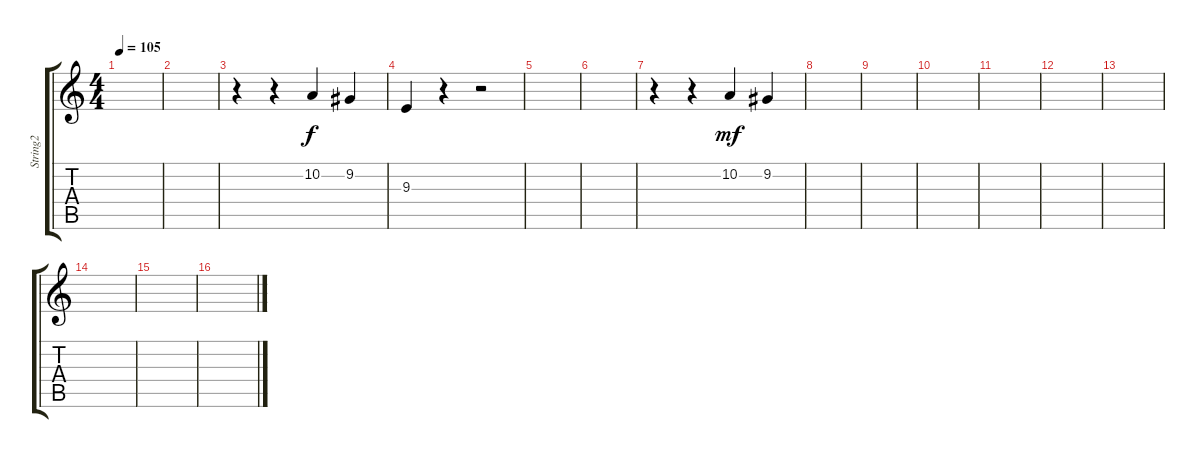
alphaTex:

\track ("String2" "String2") {instrument synthvoice}
\staff {score tabs}
\tuning (E4 B3 G3 D3 A2 E2) {hide}
\ts (4 4)
\tempo 105
\clef g2
\ks c
|
|
r.4 r.4 10.2.4 9.2.4 |
9.3.4{dy f} r.4 r.2 |
|
\section ("" "")
|
r.4 r.4 10.2.4{dy mf} 9.2.4 |
|
|
|
|
|
|
|
|
\section ("" "")
